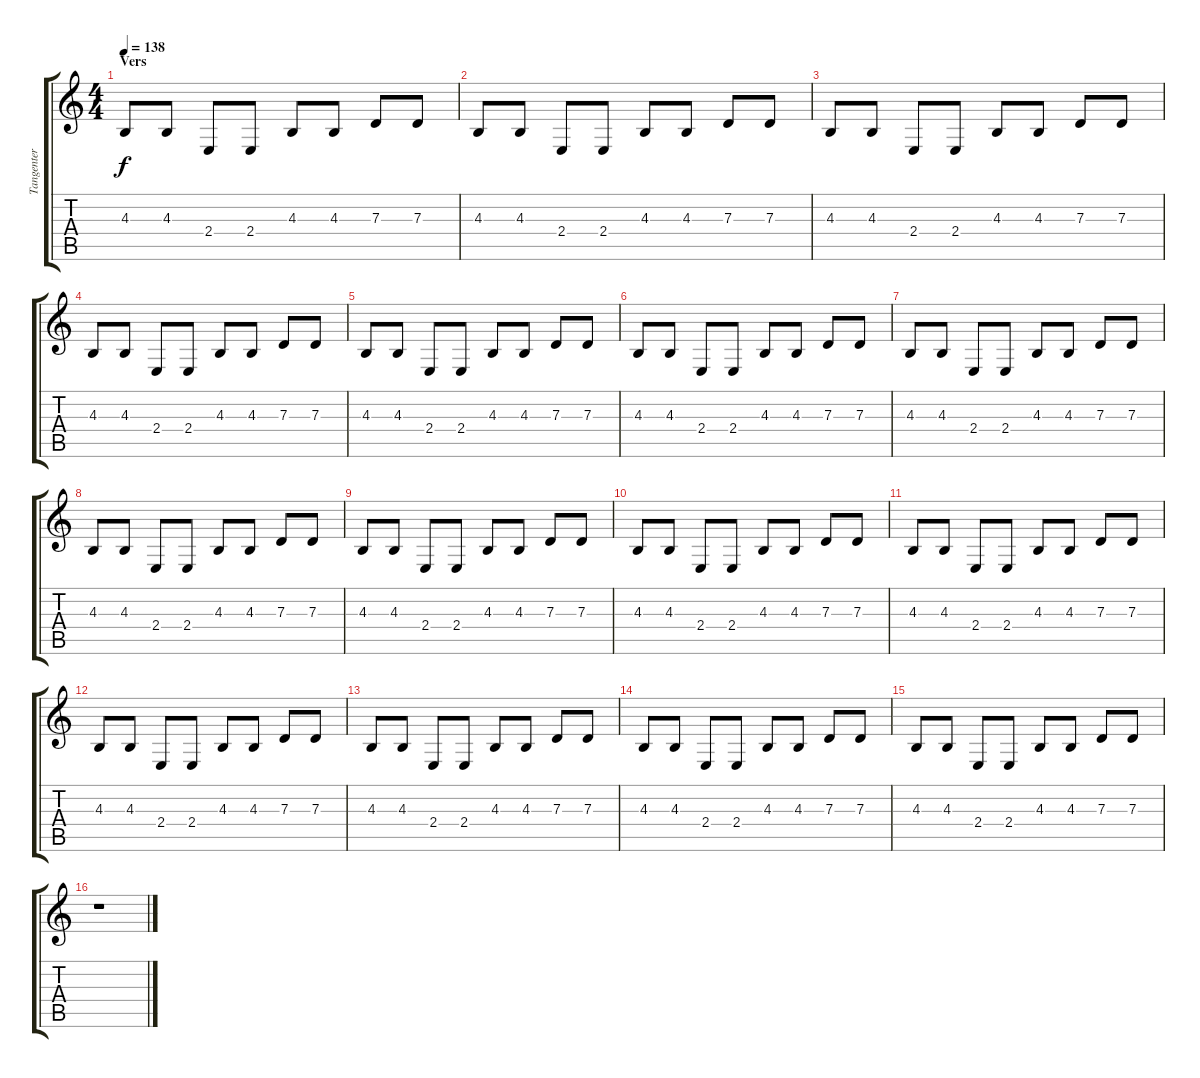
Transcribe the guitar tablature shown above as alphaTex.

\track ("Tangenter (Hugo Alvarstein)" "Tangenter ") {instrument acousticgrandpiano}
\staff {score tabs}
\tuning (E4 B3 G3 D3 A2 E2) {hide}
\ts (4 4)
\section ("" "Vers")
\tempo 138
\clef g2
\ks c
4.3.8{dy f} 4.3.8 2.4.8 2.4.8 4.3.8 4.3.8 7.3.8 7.3.8 |
4.3.8 4.3.8 2.4.8 2.4.8 4.3.8 4.3.8 7.3.8 7.3.8 |
4.3.8 4.3.8 2.4.8 2.4.8 4.3.8 4.3.8 7.3.8 7.3.8 |
4.3.8 4.3.8 2.4.8 2.4.8 4.3.8 4.3.8 7.3.8 7.3.8 |
4.3.8 4.3.8 2.4.8 2.4.8 4.3.8 4.3.8 7.3.8 7.3.8 |
4.3.8 4.3.8 2.4.8 2.4.8 4.3.8 4.3.8 7.3.8 7.3.8 |
4.3.8 4.3.8 2.4.8 2.4.8 4.3.8 4.3.8 7.3.8 7.3.8 |
4.3.8 4.3.8 2.4.8 2.4.8 4.3.8 4.3.8 7.3.8 7.3.8 |
4.3.8 4.3.8 2.4.8 2.4.8 4.3.8 4.3.8 7.3.8 7.3.8 |
4.3.8 4.3.8 2.4.8 2.4.8 4.3.8 4.3.8 7.3.8 7.3.8 |
4.3.8 4.3.8 2.4.8 2.4.8 4.3.8 4.3.8 7.3.8 7.3.8 |
4.3.8 4.3.8 2.4.8 2.4.8 4.3.8 4.3.8 7.3.8 7.3.8 |
4.3.8 4.3.8 2.4.8 2.4.8 4.3.8 4.3.8 7.3.8 7.3.8 |
4.3.8 4.3.8 2.4.8 2.4.8 4.3.8 4.3.8 7.3.8 7.3.8 |
4.3.8 4.3.8 2.4.8 2.4.8 4.3.8 4.3.8 7.3.8 7.3.8 |
r.1
